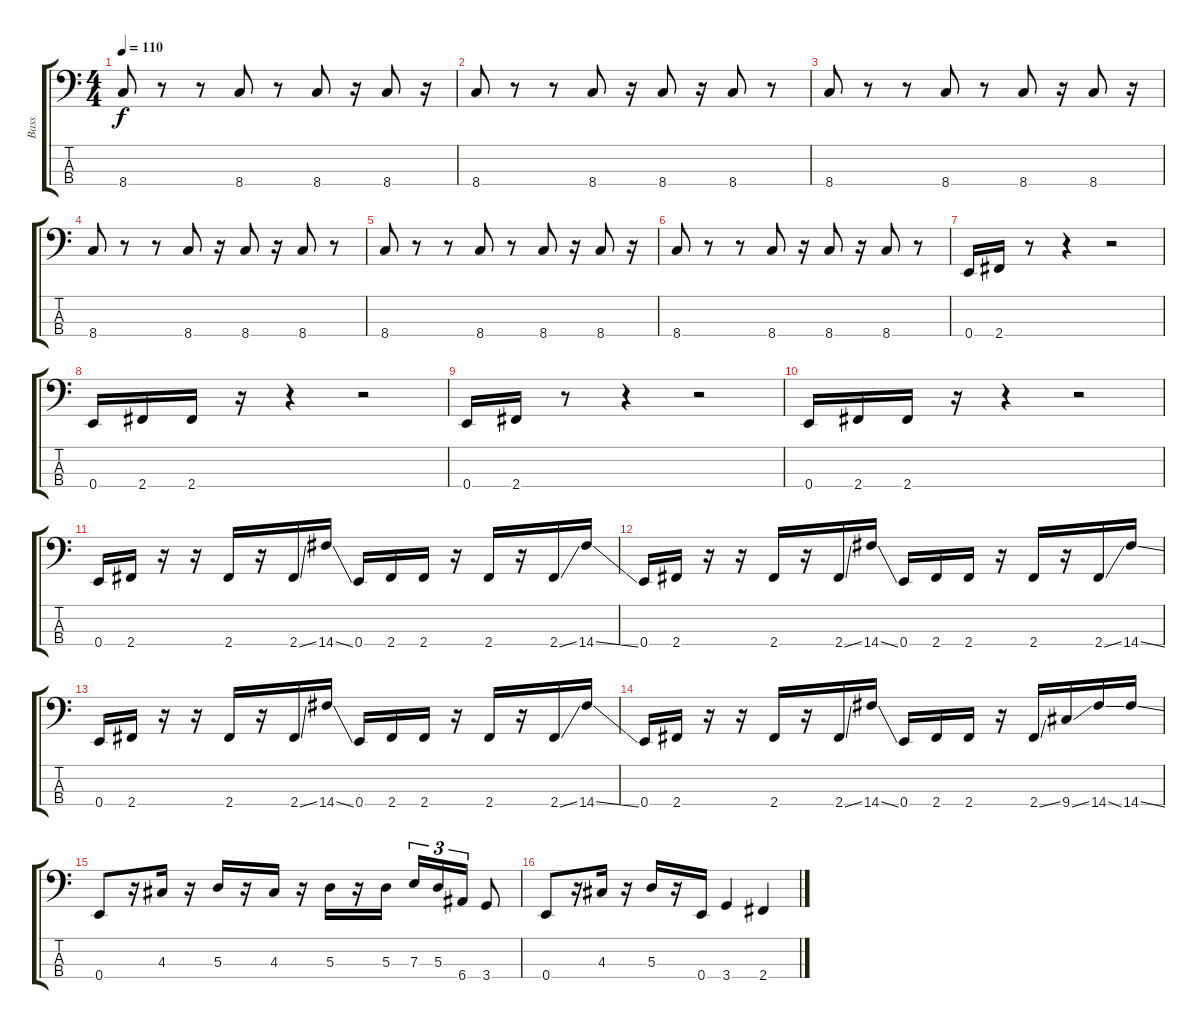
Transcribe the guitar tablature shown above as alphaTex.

\track ("Bass" "Bass") {instrument electricbassfinger}
\staff {score tabs}
\tuning (G2 D2 A1 E1) {hide}
\ts (4 4)
\tempo 110
\clef f4
\ks c
8.4.8{dy f} r.8 r.8 8.4.8 r.8 8.4.8 r.16 8.4.8 r.16 |
8.4.8 r.8 r.8 8.4.8 r.16 8.4.8 r.16 8.4.8 r.8 |
8.4.8 r.8 r.8 8.4.8 r.8 8.4.8 r.16 8.4.8 r.16 |
8.4.8 r.8 r.8 8.4.8 r.16 8.4.8 r.16 8.4.8 r.8 |
8.4.8 r.8 r.8 8.4.8 r.8 8.4.8 r.16 8.4.8 r.16 |
8.4.8 r.8 r.8 8.4.8 r.16 8.4.8 r.16 8.4.8 r.8 |
0.4.16 2.4.16 r.8 r.4 r.2 |
0.4.16 2.4.16 2.4.16 r.16 r.4 r.2 |
0.4.16 2.4.16 r.8 r.4 r.2 |
0.4.16 2.4.16 2.4.16 r.16 r.4 r.2 |
0.4.16 2.4.16 r.16 r.16 2.4.16 r.16 2.4{ss}.16 14.4{ss}.16 0.4.16 2.4.16 2.4.16 r.16 2.4.16 r.16 2.4{ss}.16 14.4{ss}.16 |
0.4.16 2.4.16 r.16 r.16 2.4.16 r.16 2.4{ss}.16 14.4{ss}.16 0.4.16 2.4.16 2.4.16 r.16 2.4.16 r.16 2.4{ss}.16 14.4{ss}.16 |
0.4.16 2.4.16 r.16 r.16 2.4.16 r.16 2.4{ss}.16 14.4{ss}.16 0.4.16 2.4.16 2.4.16 r.16 2.4.16 r.16 2.4{ss}.16 14.4{ss}.16 |
0.4.16 2.4.16 r.16 r.16 2.4.16 r.16 2.4{ss}.16 14.4{ss}.16 0.4.16 2.4.16 2.4.16 r.16 2.4{ss}.16 9.4{ss}.16 14.4{ss}.16 14.4{ss}.16 |
0.4.8 r.16 4.3.16 r.16 5.3.16 r.16 4.3.16 r.16 5.3.16 r.16 5.3.16 7.3.16{tu (3 2)} 5.3.16{tu (3 2)} 6.4.16{tu (3 2)} 3.4.8 |
0.4.8 r.16 4.3.16 r.16 5.3.16 r.16 0.4.16 3.4.4 2.4.4
